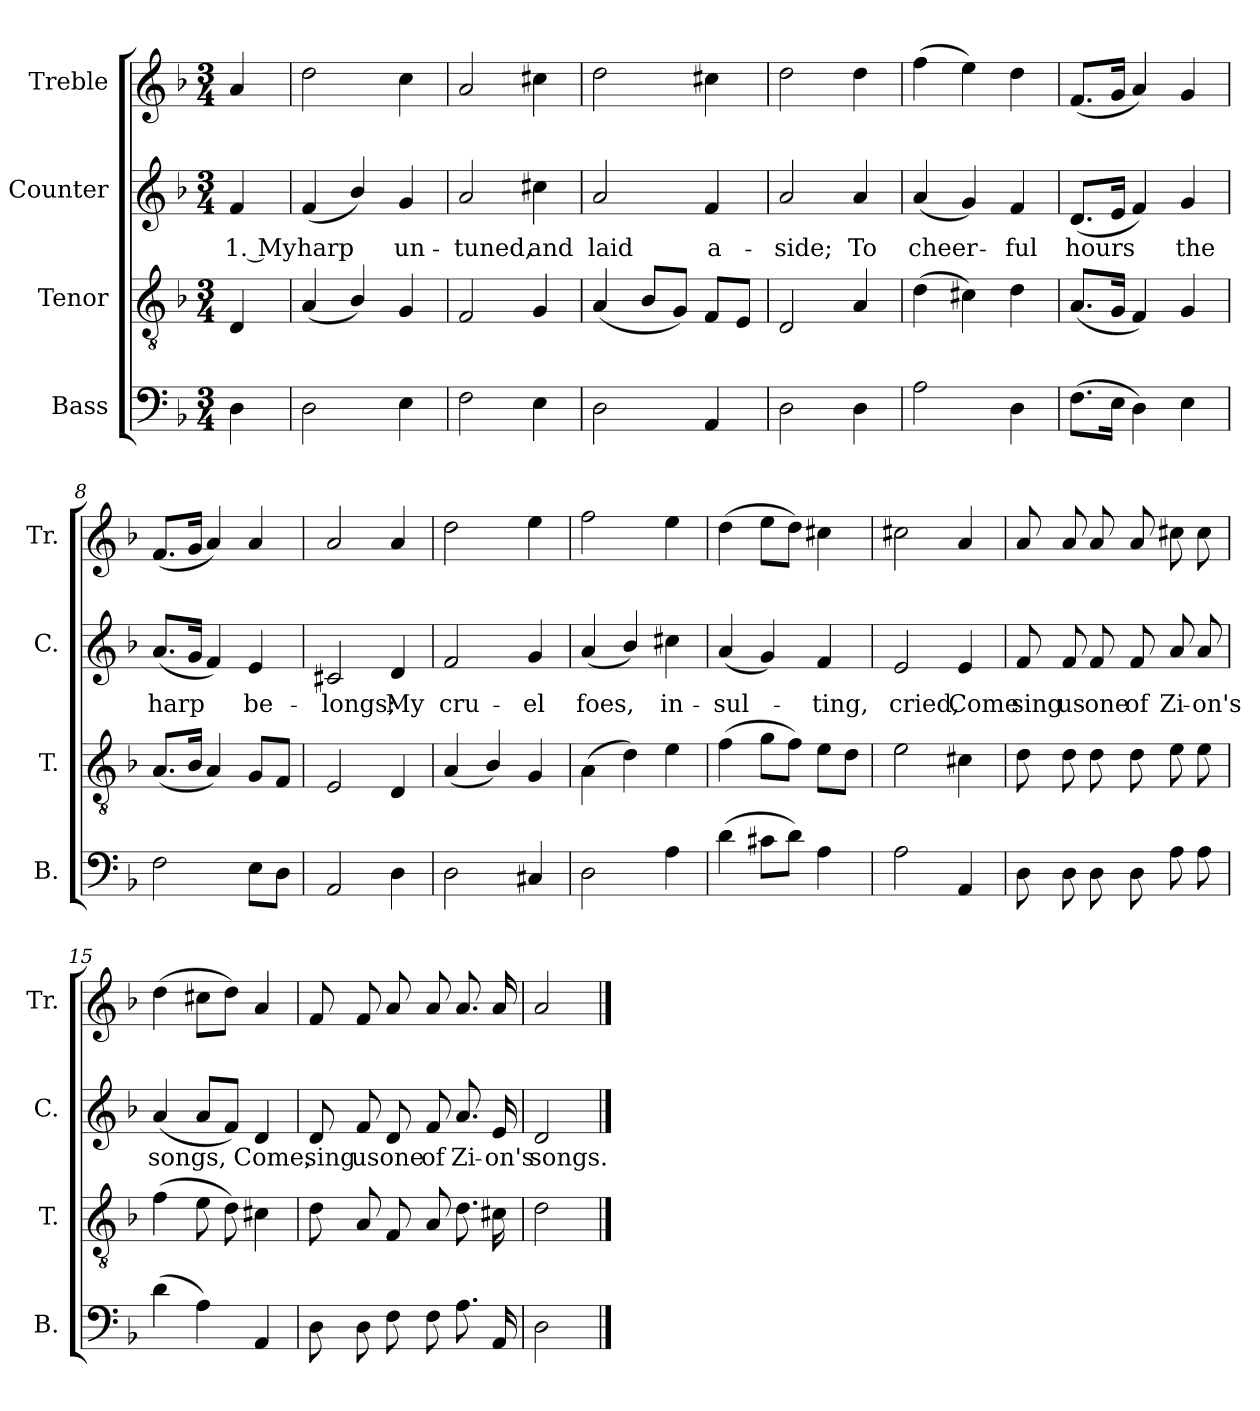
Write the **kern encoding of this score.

**kern	**kern	**kern	**text	**kern
*part4	*part3	*part2	*part2	*part1
*staff4	*staff3	*staff2	*staff2	*staff1
*I"Bass	*I"Tenor	*I"Counter	*	*I"Treble
*I'B.	*I'T.	*I'C.	*	*I'Tr.
*clefF4	*clefGv2	*clefG2	*	*clefG2
*k[b-]	*k[b-]	*k[b-]	*	*k[b-]
*M3/4	*M3/4	*M3/4	*	*M3/4
=1	=1	=1	=1	=1
4D\	4D/	4f/	1. My	4a/
=2	=2	=2	=2	=2
2D\	(4A/	(4f/	harp	2dd\
.	4B-/)	4b-/)	.	.
4E\	4G/	4g/	un-	4cc\
=3	=3	=3	=3	=3
2F\	2F/	2a/	-tuned,	2a/
4E\	4G/	4cc#X\	and	4cc#X\
=4	=4	=4	=4	=4
2D\	(4A/	2a/	laid	2dd\
.	8B-/L	.	.	.
.	8G/J)	.	.	.
4AA/	8F/L	4f/	a-	4cc#X\
.	8E/J	.	.	.
=5	=5	=5	=5	=5
2D\	2D/	2a/	-side;	2dd\
4D\	4A/	4a/	To	4dd\
=6	=6	=6	=6	=6
2A\	(4d\	(4a/	cheer-	(4ff\
.	4c#X\)	4g/)	.	4ee\)
4D\	4d\	4f/	-ful	4dd\
=7	=7	=7	=7	=7
(8.F\L	(8.A/L	(8.d/L	hours	(8.f/L
16E\Jk	16G/Jk	16e/Jk	.	16g/Jk
4D\)	4F/)	4f/)	.	4a/)
4E\	4G/	4g/	the	4g/
!!LO:LB:g=z
=8	=8	=8	=8	=8
2F\	(8.A/L	(8.a/L	harp	(8.f/L
.	16B-/Jk	16g/Jk	.	16g/Jk
.	4A/)	4f/)	.	4a/)
8E\L	8G/L	4e/	be-	4a/
8D\J	8F/J	.	.	.
=9	=9	=9	=9	=9
2AA/	2E/	2c#X/	-longs;	2a/
4D\	4D/	4d/	My	4a/
=10	=10	=10	=10	=10
2D\	(4A/	2f/	cru-	2dd\
.	4B-/)	.	.	.
4C#X/	4G/	4g/	-el	4ee\
=11	=11	=11	=11	=11
2D\	(4A\	(4a/	foes,	2ff\
.	4d\)	4b-/)	.	.
4A\	4e\	4cc#X\	in-	4ee\
=12	=12	=12	=12	=12
(4d\	(4f\	(4a/	-sul-	(4dd\
8c#X\L	8g\L	4g/)	.	8ee\L
8d\J)	8f\J)	.	.	8dd\J)
4A\	8e\L	4f/	-ting,	4cc#X\
.	8d\J	.	.	.
=13	=13	=13	=13	=13
2A\	2e\	2e/	cried,	2cc#X\
4AA/	4c#X\	4e/	Come	4a/
!!LO:LB:g=z
=14	=14	=14	=14	=14
8D\	8d\	8f/	sing	8a/
8D\	8d\	8f/	us	8a/
8D\	8d\	8f/	one	8a/
8D\	8d\	8f/	of	8a/
8A\	8e\	8a/	Zi-	8cc#X\
8A\	8e\	8a/	-on's	8cc#\
=15	=15	=15	=15	=15
(4d\	(4f\	(4a/	songs,	(4dd\
4A\)	8e\	8a/L	.	8cc#X\L
.	8d\)	8f/J)	.	8dd\J)
4AA/	4c#X\	4d/	Come,	4a/
=16	=16	=16	=16	=16
8D\	8d\	8d/	sing	8f/
8D\	8A/	8f/	us	8f/
8F\	8F/	8d/	one	8a/
8F\	8A/	8f/	of	8a/
8.A\	8.d\	8.a/	Zi-	8.a/
16AA/	16c#X\	16e/	-on's	16a/
=17	=17	=17	=17	=17
2D\	2d\	2d/	songs.	2a/
==	==	==	==	==
*-	*-	*-	*-	*-
